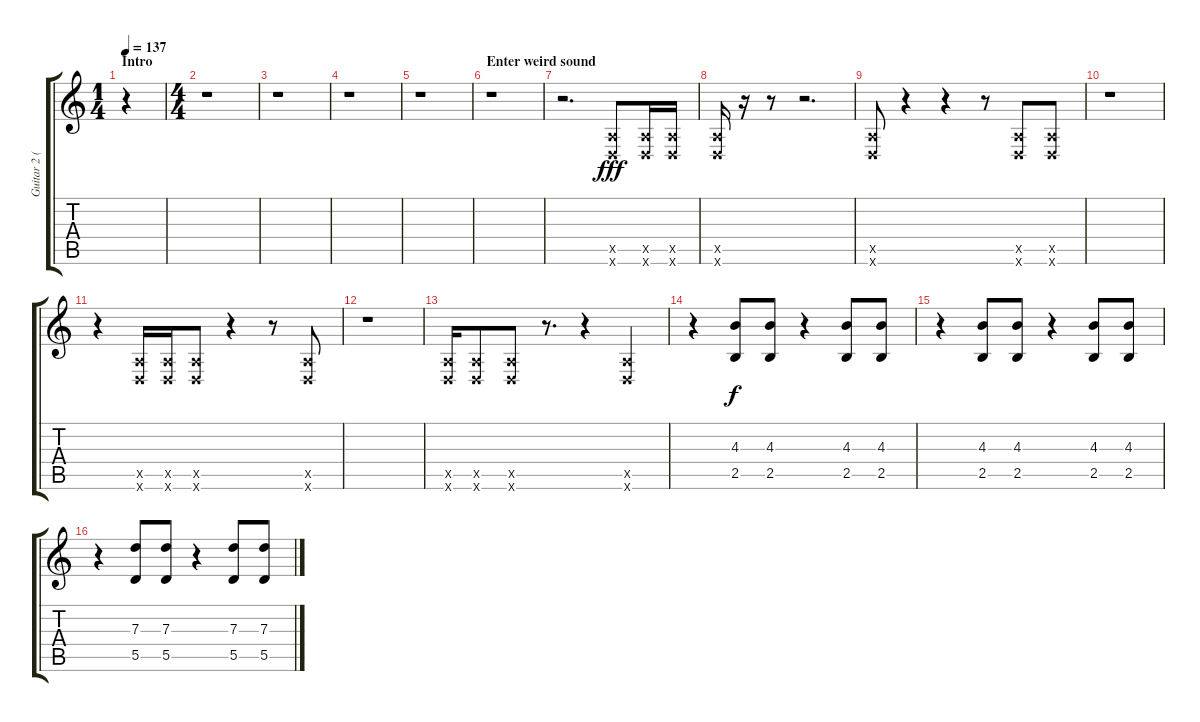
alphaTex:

\track ("Guitar 2 (Drop D)" "Guitar 2 (") {instrument distortionguitar}
\staff {score tabs}
\tuning (E4 B3 G3 D3 A2 D2) {hide}
\ts (1 4)
\section ("" "Intro")
\tempo 137
\clef g2
\ks c
r.4{dy fff instrument distortionguitar} |
\ts (4 4)
r.1 |
r.1 |
r.1 |
r.1 |
\section ("" "Enter weird sound")
r.1 |
r.2{d} (0.5{x} 0.6{x}).8 (0.5{x} 0.6{x}).16 (0.5{x} 0.6{x}).16 |
(0.5{x} 0.6{x}).16 r.16 r.8 r.2{d} |
(0.5{x} 0.6{x}).8 r.4 r.4 r.8 (0.5{x} 0.6{x}).8 (0.5{x} 0.6{x}).8 |
r.1 |
r.4 (0.5{x} 0.6{x}).16 (0.5{x} 0.6{x}).16 (0.5{x} 0.6{x}).8 r.4 r.8 (0.5{x} 0.6{x}).8 |
r.1 |
(0.5{x} 0.6{x}).16 (0.5{x} 0.6{x}).8 (0.5{x} 0.6{x}).8 r.8{d} r.4 (0.5{x} 0.6{x}).4 |
r.4{instrument distortionguitar} (4.3 2.5).8{dy f} (4.3 2.5).8 r.4 (4.3 2.5).8 (4.3 2.5).8 |
r.4 (4.3 2.5).8 (4.3 2.5).8 r.4 (4.3 2.5).8 (4.3 2.5).8 |
r.4 (7.3 5.5).8 (7.3 5.5).8 r.4 (7.3 5.5).8 (7.3 5.5).8
